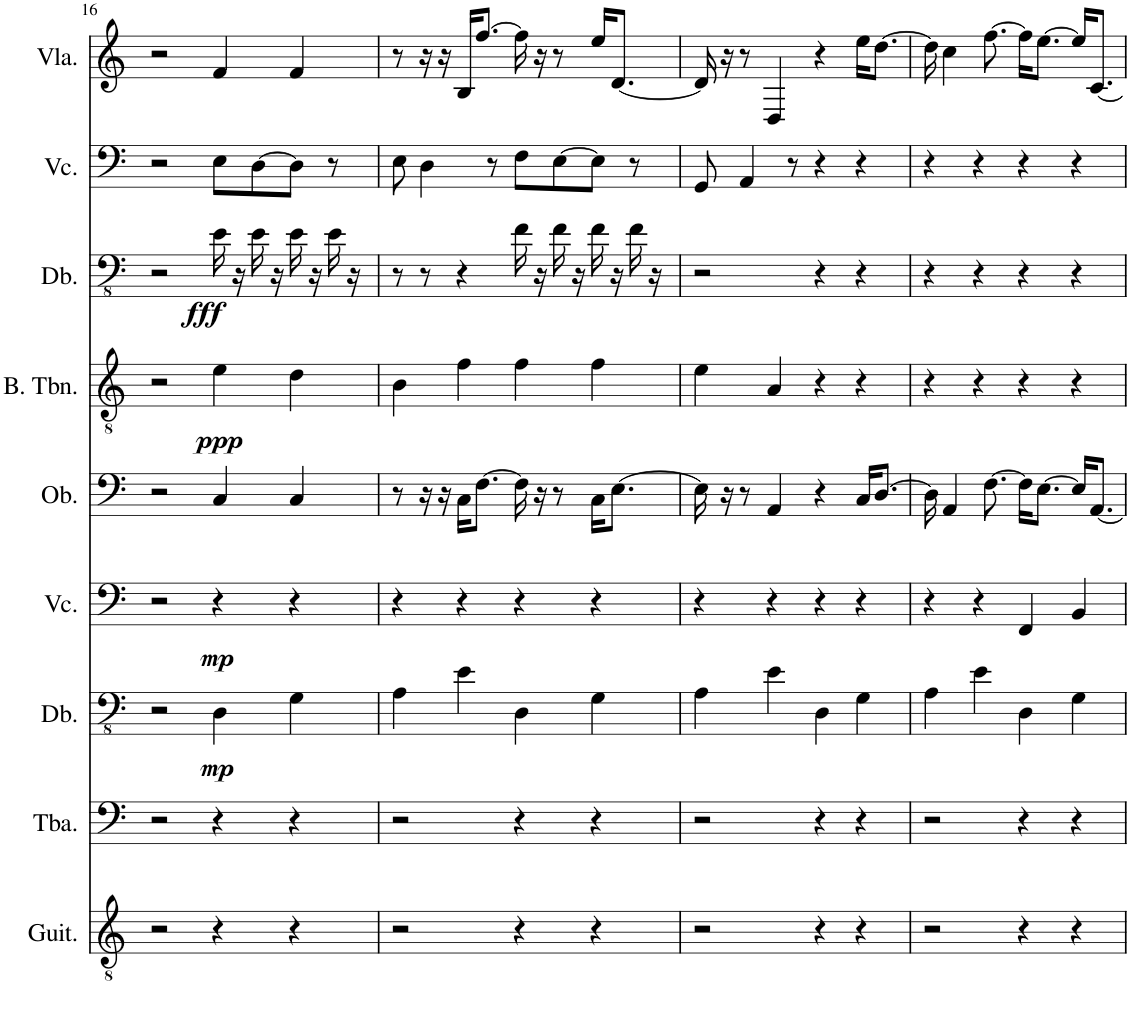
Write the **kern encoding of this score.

**kern	**kern	**kern	**dynam	**kern	**dynam	**kern	**kern	**dynam	**kern	**dynam	**kern	**kern
*part9	*part8	*part7	*part7	*part6	*part6	*part5	*part4	*part4	*part3	*part3	*part2	*part1
*staff9	*staff8	*staff7	*staff7	*staff6	*staff6	*staff5	*staff4	*staff4	*staff3	*staff3	*staff2	*staff1
*I"Classical Guitar	*I"Tuba	*I"Double Bass	*	*I"Violoncello	*	*I"Oboe	*I"Bass Trombone	*	*I"Double Bass	*	*I"Violoncello	*I"Viola
*I'Guit.	*I'Tba.	*I'Db.	*	*I'Vc.	*	*I'Ob.	*I'B. Tbn.	*	*I'Db.	*	*I'Vc.	*I'Vla.
!!LO:PB:g=z
*clefGv2	*clefF4	*clefFv4	*	*clefF4	*	*clefF4	*clefGv2	*	*clefFv4	*	*clefF4	*clefG2
*	*	*Trd7c12	*	*	*	*Trd-14c-24	*	*	*Trd7c12	*	*	*
*k[]	*k[]	*k[]	*	*k[]	*	*k[]	*k[]	*	*k[]	*	*k[]	*k[]
*M4/4	*M4/4	*M4/4	*	*M4/4	*	*M4/4	*M4/4	*	*M4/4	*	*M4/4	*M4/4
=16	=16	=16	=16	=16	=16	=16	=16	=16	=16	=16	=16	=16
2r	2r	2r	.	2r	.	2r	2r	.	2r	.	2r	2r
!	!	!	!LO:DY:b	!	!LO:DY:b	!	!	!LO:DY:b	!	!LO:DY:b	!	!
4r	4r	4DD\	mp	4r	mp	4C/	4e\	ppp	16E\	fff	8E\L	4f/
.	.	.	.	.	.	.	.	.	16r	.	.	.
.	.	.	.	.	.	.	.	.	16E\	.	[8D\	.
.	.	.	.	.	.	.	.	.	16r	.	.	.
4r	4r	4GG\	.	4r	.	4C/	4d\	.	16E\	.	8D\J]	4f/
.	.	.	.	.	.	.	.	.	16r	.	.	.
.	.	.	.	.	.	.	.	.	16E\	.	8r	.
.	.	.	.	.	.	.	.	.	16r	.	.	.
=17	=17	=17	=17	=17	=17	=17	=17	=17	=17	=17	=17	=17
2r	2r	4AA\	.	4r	.	8r	4B\	.	8r	.	8E\	8r
.	.	.	.	.	.	16r	.	.	8r	.	4D\	16r
.	.	.	.	.	.	16r	.	.	.	.	.	16r
.	.	4E\	.	4r	.	16C\KL	4f\	.	4r	.	.	16B/KL
.	.	.	.	.	.	[8.F\J	.	.	.	.	.	[8.ff/J
.	.	.	.	.	.	.	.	.	.	.	8r	.
4r	4r	4DD\	.	4r	.	16F\]	4f\	.	16F\	.	8F\L	16ff\]
.	.	.	.	.	.	16r	.	.	16r	.	.	16r
.	.	.	.	.	.	8r	.	.	16F\	.	[8E\	8r
.	.	.	.	.	.	.	.	.	16r	.	.	.
4r	4r	4GG\	.	4r	.	16C\KL	4f\	.	16F\	.	8E\J]	16ee/KL
.	.	.	.	.	.	[8.E\J	.	.	16r	.	.	[8.d/J
.	.	.	.	.	.	.	.	.	16F\	.	8r	.
.	.	.	.	.	.	.	.	.	16r	.	.	.
=18	=18	=18	=18	=18	=18	=18	=18	=18	=18	=18	=18	=18
2r	2r	4AA\	.	4r	.	16E\]	4e\	.	2r	.	8GG/	16d/]
.	.	.	.	.	.	16r	.	.	.	.	.	16r
.	.	.	.	.	.	8r	.	.	.	.	4AA/	8r
.	.	4E\	.	4r	.	4AA/	4A/	.	.	.	.	4D/
.	.	.	.	.	.	.	.	.	.	.	8r	.
4r	4r	4DD\	.	4r	.	4r	4r	.	4r	.	4r	4r
4r	4r	4GG\	.	4r	.	16C/KL	4r	.	4r	.	4r	16ee\KL
.	.	.	.	.	.	[8.D/J	.	.	.	.	.	[8.dd\J
=19	=19	=19	=19	=19	=19	=19	=19	=19	=19	=19	=19	=19
2r	2r	4AA\	.	4r	.	16D\]	4r	.	4r	.	4r	16dd\]
.	.	.	.	.	.	4AA/	.	.	.	.	.	4cc\
.	.	4E\	.	4r	.	.	4r	.	4r	.	4r	.
.	.	.	.	.	.	[8.F\	.	.	.	.	.	[8.ff\
4r	4r	4DD\	.	4FF/	.	16F\KL]	4r	.	4r	.	4r	16ff\KL]
.	.	.	.	.	.	[8.E\J	.	.	.	.	.	[8.ee\J
4r	4r	4GG\	.	4BB/	.	16E/KL]	4r	.	4r	.	4r	16ee/KL]
.	.	.	.	.	.	[8.AA/J	.	.	.	.	.	[8.c/J
=	=	=	=	=	=	=	=	=	=	=	=	=
*-	*-	*-	*-	*-	*-	*-	*-	*-	*-	*-	*-	*-
